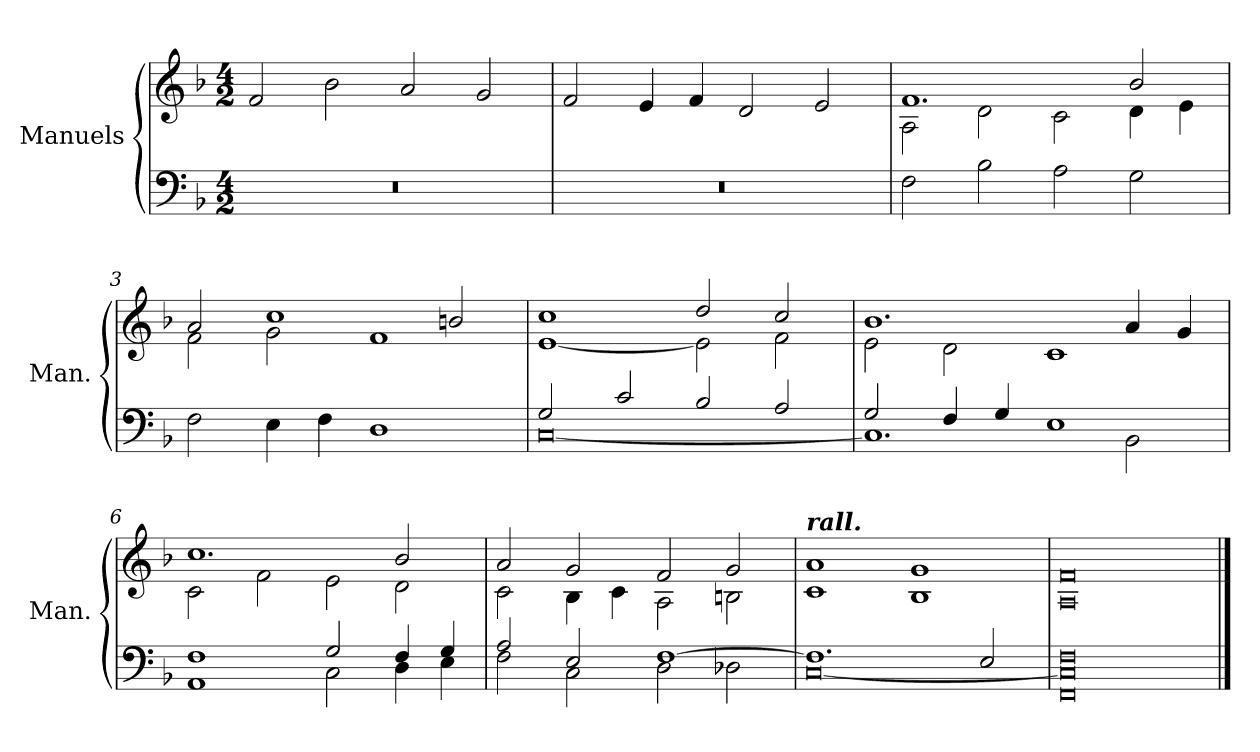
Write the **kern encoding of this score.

**kern	**kern
*part1	*part1
*staff2	*staff1
*I"Manuels	*
*I'Man.	*
*clefF4	*clefG2
*k[b-]	*k[b-]
*M4/2	*M4/2
=	=
0r	2f/
.	2b-\
.	2a/
.	2g/
=1	=1
0r	2f/
.	4e/
.	4f/
.	2d/
.	2e/
=2	=2
*	*^
2F\	1.f	2A\
2B-\	.	2d\
2A\	.	2c\
2G\	2b-/	4d\
.	.	4e\
!!LO:LB:g=z	!!
=3	=3	=3
2F\	2a/	2f\
4E\	1cc	2g\
4F\	.	.
1D	.	1f
.	2bn/	.
=4	=4	=4
*^	*	*
2G/	[0C	1cc	[1e
2c/	.	.	.
2B-/	.	2dd/	2e\]
2A/	.	2cc/	2f\
=5	=5	=5	=5
2G/	1.C]	1.b-	2e\
4F/	.	.	2d\
4G/	.	.	.
1E	.	.	1c
.	2BB-\	4a/	.
.	.	4g/	.
!!LO:LB:g=z	!!
=6	=6	=6	=6
1F	1AA	1.cc	2c\
.	.	.	2f\
2G/	2C\	.	2e\
4F/	4D\	2b-/	2d\
4G/	4E\	.	.
=7	=7	=7	=7
2A/	2F\	2a/	2c\
2E/	2C\	2g/	4B-\
.	.	.	4c\
[1F	2D\	2f/	2A\
.	2D-X\	2g/	2Bn\
=8	=8	=8	=8
!	!	!LO:TX:a:Bi:t=rall.	!
1.F]	[0C	1a	1c
.	.	1g	1B-
2E/	.	.	.
*	*	*v	*v
=9	=9	=9
0F	0FF 0C]	0A 0f
*v	*v	*
==	==
*-	*-
